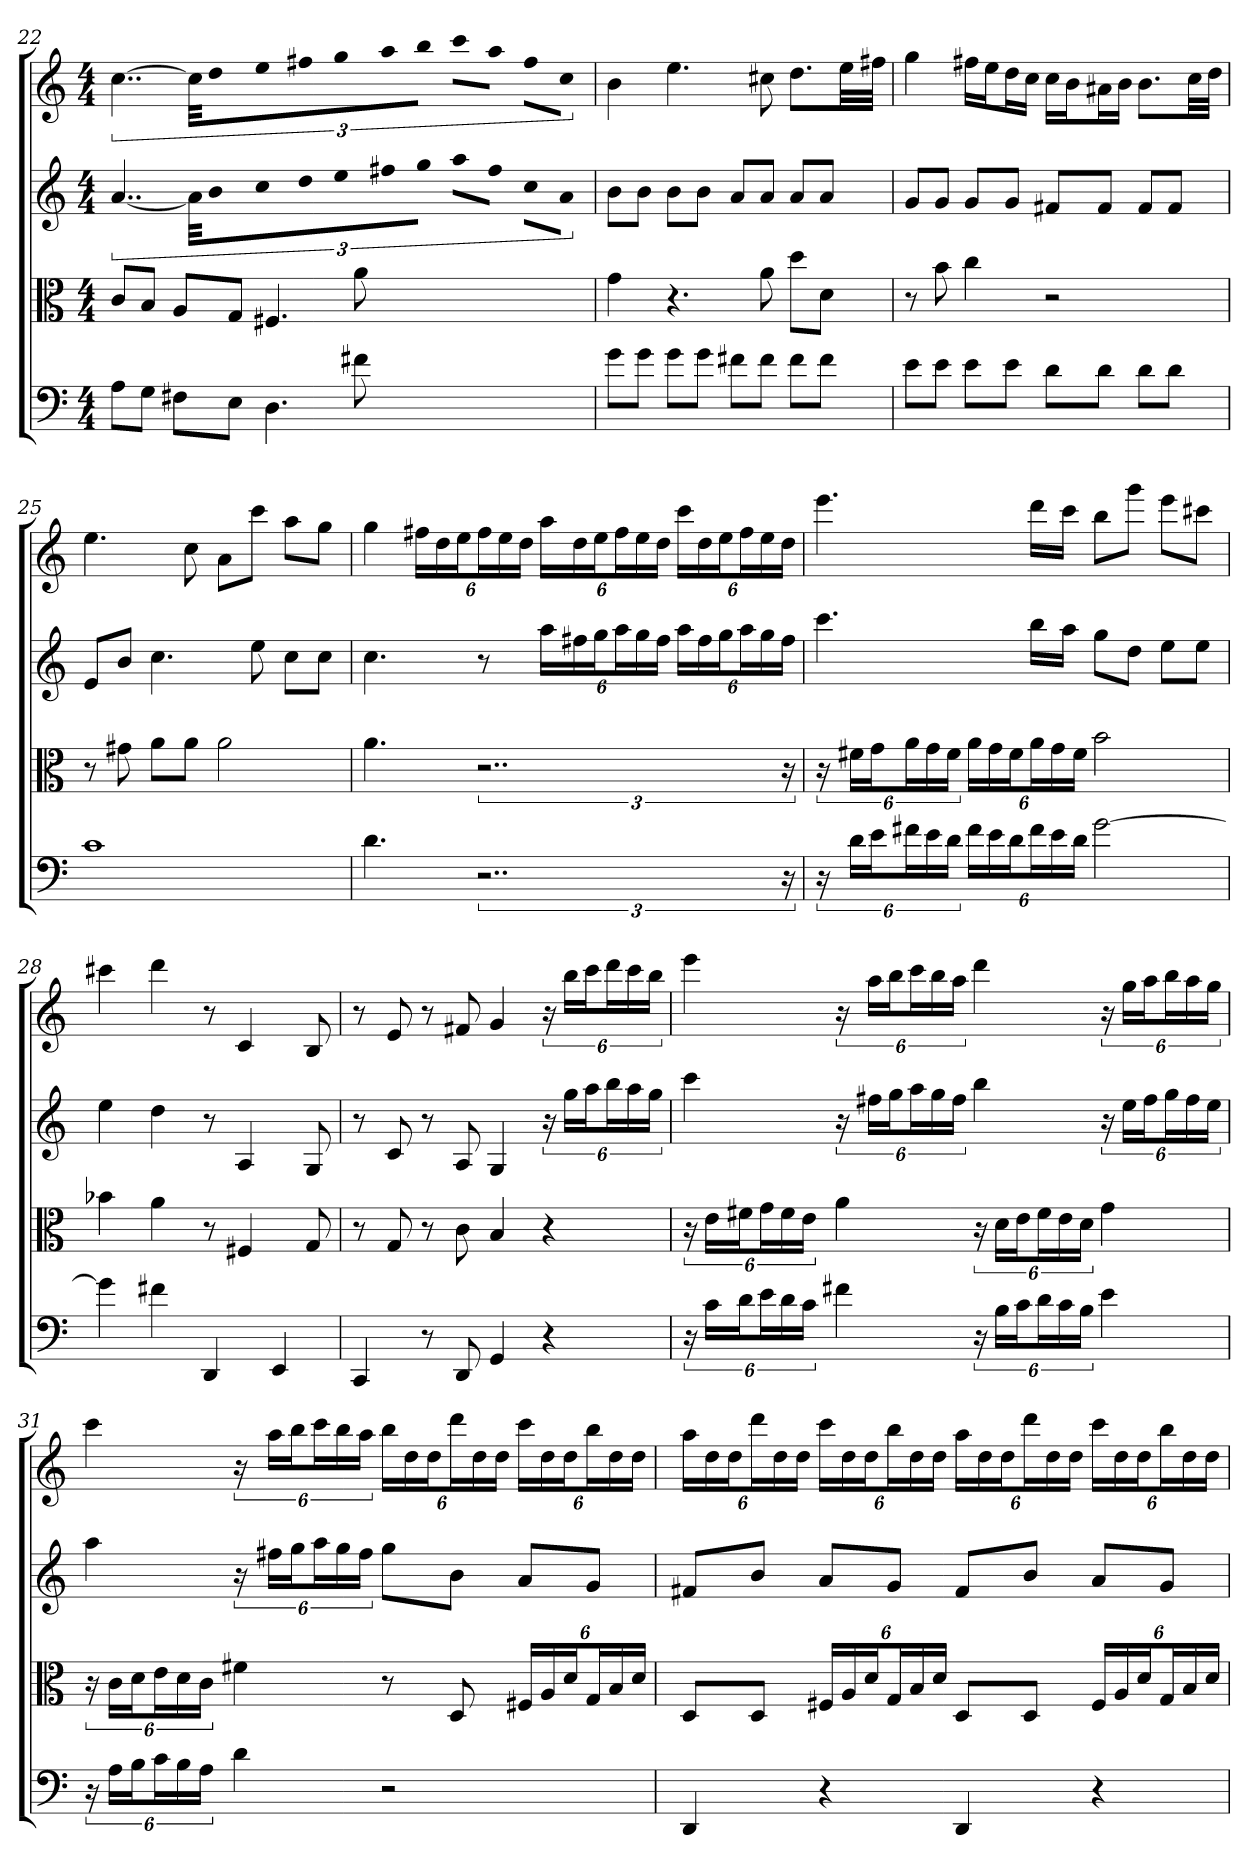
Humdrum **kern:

**kern	**kern	**kern	**kern
*part4	*part3	*part2	*part1
*staff4	*staff3	*staff2	*staff1
*clefF4	*clefC3	*clefG2	*clefG2
*k[]	*k[]	*k[]	*k[]
*C:	*C:	*C:	*C:
*M4/4	*M4/4	*M4/4	*M4/4
=22	=22	=22	=22
8A\L	8c/L	[6..a	[6..cc
8G\J	8B/J	.	.
8F#X\L	8A/L	.	.
.	.	48a\LLL]	48cc\LLL]
.	.	32b\	32dd\
.	.	32cc\JJ	32ee\JJ
8E\J	8G/J	32dd\LL	32ff#X\LL
.	.	32ee\	32gg\
.	.	32ff#X\	32aa\
.	.	32gg\JJJ	32bb\JJJ
4.D	4.F#X	8aa\L	8ccc\L
.	.	8ff#\J	8aa\J
.	.	8cc\L	8ff#\L
8f#X	8a	8a\J	8cc\J
=23	=23	=23	=23
8g\L	4g	8b\L	4b
8g\J	.	8b\J	.
8g\L	4.r	8b\L	4.ee
8g\J	.	8b\J	.
8f#X\L	.	8a/L	.
8f#\J	8a	8a/J	8cc#X
8f#\L	8dd\L	8a/L	8.dd\L
8f#\J	8d\J	8a/J	.
.	.	.	32ee\LL
.	.	.	32ff#X\JJJ
=24	=24	=24	=24
8e\L	8r	8g/L	4gg
8e\J	8b	8g/J	.
8e\L	4cc	8g/L	16ff#X\LL
.	.	.	16ee\J
8e\J	.	8g/J	16dd\L
.	.	.	16cc\JJ
8d\L	2r	8f#X/L	16cc\LL
.	.	.	16b\J
8d\J	.	8f#/J	16a#X\L
.	.	.	16b\JJ
8d\L	.	8f#/L	8.b\L
8d\J	.	8f#/J	.
.	.	.	32cc\LL
.	.	.	32dd\JJJ
=25	=25	=25	=25
1c	8r	8e/L	4.ee
.	8g#X	8b/J	.
.	8a\L	4.cc	.
.	8a\J	.	8cc
.	2a	.	8a\L
.	.	8ee	8ccc\J
.	.	8cc\L	8aa\L
.	.	8cc\J	8gg\J
=26	=26	=26	=26
4.d	4.a	4.cc	4gg
.	.	.	24ff#X\LL
.	.	.	24dd\
.	.	.	24ee\J
3..r	3..r	8r	24ff#\L
.	.	.	24ee\
.	.	.	24dd\JJ
.	.	24aa\LL	24aa\LL
.	.	24ff#X\	24dd\
.	.	24gg\J	24ee\J
.	.	24aa\L	24ff#\L
.	.	24gg\	24ee\
.	.	24ff#\JJ	24dd\JJ
.	.	24aa\LL	24ccc\LL
.	.	24ff#\	24dd\
.	.	24gg\J	24ee\J
.	.	24aa\L	24ff#\L
.	.	24gg\	24ee\
24r	24r	24ff#\JJ	24dd\JJ
=27	=27	=27	=27
24r	24r	4.ccc	4.eee
24d\LL	24f#X\LL	.	.
24e\J	24g\J	.	.
24f#X\L	24a\L	.	.
24e\	24g\	.	.
24d\JJ	24f#\JJ	.	.
24f#\LL	24a\LL	.	.
24e\	24g\	.	.
24d\J	24f#\J	.	.
24f#\L	24a\L	16bb\LL	16ddd\LL
24e\	24g\	.	.
.	.	16aa\JJ	16ccc\JJ
24d\JJ	24f#\JJ	.	.
[2g	2b	8gg\L	8bb\L
.	.	8dd\J	8ggg\J
.	.	8ee\L	8eee\L
.	.	8ee\J	8ccc#X\J
=28	=28	=28	=28
4g]	4b-X	4ee	4ccc#X
4f#X	4a	4dd	4ddd
4DD	8r	8r	8r
.	4F#X	4A	4c
4EE	.	.	.
.	8G	8G	8B
=29	=29	=29	=29
4CC	8r	8r	8r
.	8G	8c	8e
8r	8r	8r	8r
8DD	8c	8A	8f#X
4GG	4B	4G	4g
4r	4r	24r	24r
.	.	24gg\LL	24bb\LL
.	.	24aa\J	24ccc\J
.	.	24bb\L	24ddd\L
.	.	24aa\	24ccc\
.	.	24gg\JJ	24bb\JJ
=30	=30	=30	=30
24r	24r	4ccc	4eee
24c\LL	24e\LL	.	.
24d\J	24f#X\J	.	.
24e\L	24g\L	.	.
24d\	24f#\	.	.
24c\JJ	24e\JJ	.	.
4f#X	4a	24r	24r
.	.	24ff#X\LL	24aa\LL
.	.	24gg\J	24bb\J
.	.	24aa\L	24ccc\L
.	.	24gg\	24bb\
.	.	24ff#\JJ	24aa\JJ
24r	24r	4bb	4ddd
24B\LL	24d\LL	.	.
24c\J	24e\J	.	.
24d\L	24f#\L	.	.
24c\	24e\	.	.
24B\JJ	24d\JJ	.	.
4e	4g	24r	24r
.	.	24ee\LL	24gg\LL
.	.	24ff#\J	24aa\J
.	.	24gg\L	24bb\L
.	.	24ff#\	24aa\
.	.	24ee\JJ	24gg\JJ
=31	=31	=31	=31
24r	24r	4aa	4ccc
24A\LL	24c\LL	.	.
24B\J	24d\J	.	.
24c\L	24e\L	.	.
24B\	24d\	.	.
24A\JJ	24c\JJ	.	.
4d	4f#X	24r	24r
.	.	24ff#X\LL	24aa\LL
.	.	24gg\J	24bb\J
.	.	24aa\L	24ccc\L
.	.	24gg\	24bb\
.	.	24ff#\JJ	24aa\JJ
2r	8r	8gg\L	24bb\LL
.	.	.	24dd\
.	.	.	24dd\J
.	8D	8b\J	24ddd\L
.	.	.	24dd\
.	.	.	24dd\JJ
.	24F#X/LL	8a/L	24ccc\LL
.	24A/	.	24dd\
.	24d/J	.	24dd\J
.	24G/L	8g/J	24bb\L
.	24B/	.	24dd\
.	24d/JJ	.	24dd\JJ
=32	=32	=32	=32
4DD	8D/L	8f#X/L	24aa\LL
.	.	.	24dd\
.	.	.	24dd\J
.	8D/J	8b/J	24ddd\L
.	.	.	24dd\
.	.	.	24dd\JJ
4r	24F#X/LL	8a/L	24ccc\LL
.	24A/	.	24dd\
.	24d/J	.	24dd\J
.	24G/L	8g/J	24bb\L
.	24B/	.	24dd\
.	24d/JJ	.	24dd\JJ
4DD	8D/L	8f#/L	24aa\LL
.	.	.	24dd\
.	.	.	24dd\J
.	8D/J	8b/J	24ddd\L
.	.	.	24dd\
.	.	.	24dd\JJ
4r	24F#/LL	8a/L	24ccc\LL
.	24A/	.	24dd\
.	24d/J	.	24dd\J
.	24G/L	8g/J	24bb\L
.	24B/	.	24dd\
.	24d/JJ	.	24dd\JJ
=	=	=	=
*-	*-	*-	*-
